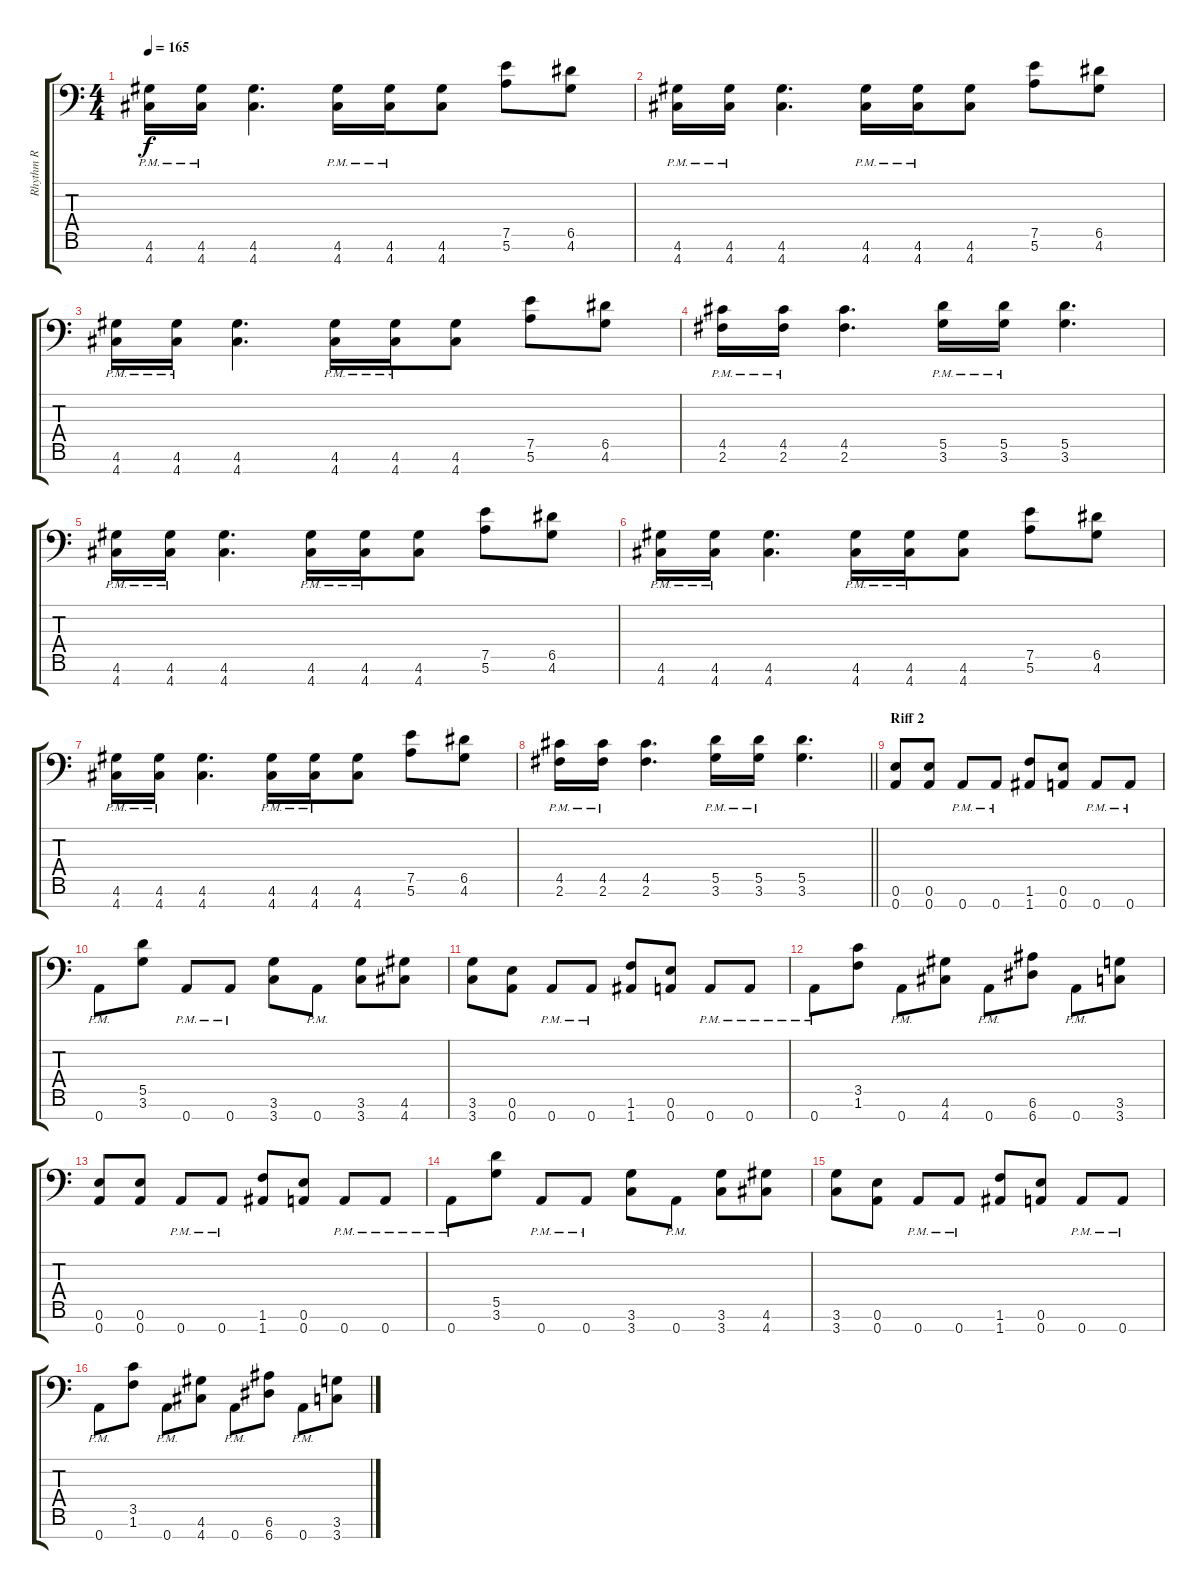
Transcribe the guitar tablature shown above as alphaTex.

\track ("Rhythm R" "Rhythm R") {instrument overdrivenguitar}
\staff {score tabs}
\tuning (E4 B3 G3 D3 A2 E2 A1) {hide}
\ts (4 4)
\tempo 165
\clef f4
\ks c
(4.6{pm} 4.7{pm}).16{dy f} (4.6{pm} 4.7{pm}).16 (4.6 4.7).4{d} (4.6{pm} 4.7{pm}).16 (4.6{pm} 4.7{pm}).16 (4.6 4.7).8 (7.5 5.6).8 (6.5 4.6).8 |
(4.6{pm} 4.7{pm}).16 (4.6{pm} 4.7{pm}).16 (4.6 4.7).4{d} (4.6{pm} 4.7{pm}).16 (4.6{pm} 4.7{pm}).16 (4.6 4.7).8 (7.5 5.6).8 (6.5 4.6).8 |
(4.6{pm} 4.7{pm}).16 (4.6{pm} 4.7{pm}).16 (4.6 4.7).4{d} (4.6{pm} 4.7{pm}).16 (4.6{pm} 4.7{pm}).16 (4.6 4.7).8 (7.5 5.6).8 (6.5 4.6).8 |
(4.5{pm} 2.6{pm}).16 (4.5{pm} 2.6{pm}).16 (4.5 2.6).4{d} (5.5{pm} 3.6{pm}).16 (5.5{pm} 3.6{pm}).16 (5.5 3.6).4{d} |
(4.6{pm} 4.7{pm}).16 (4.6{pm} 4.7{pm}).16 (4.6 4.7).4{d} (4.6{pm} 4.7{pm}).16 (4.6{pm} 4.7{pm}).16 (4.6 4.7).8 (7.5 5.6).8 (6.5 4.6).8 |
(4.6{pm} 4.7{pm}).16 (4.6{pm} 4.7{pm}).16 (4.6 4.7).4{d} (4.6{pm} 4.7{pm}).16 (4.6{pm} 4.7{pm}).16 (4.6 4.7).8 (7.5 5.6).8 (6.5 4.6).8 |
(4.6{pm} 4.7{pm}).16 (4.6{pm} 4.7{pm}).16 (4.6 4.7).4{d} (4.6{pm} 4.7{pm}).16 (4.6{pm} 4.7{pm}).16 (4.6 4.7).8 (7.5 5.6).8 (6.5 4.6).8 |
\barLineRight lightlight
(4.5{pm} 2.6{pm}).16 (4.5{pm} 2.6{pm}).16 (4.5 2.6).4{d} (5.5{pm} 3.6{pm}).16 (5.5{pm} 3.6{pm}).16 (5.5 3.6).4{d} |
\section ("" "Riff 2")
(0.6 0.7).8 (0.6 0.7).8 0.7{pm}.8 0.7{pm}.8 (1.6 1.7).8 (0.6 0.7).8 0.7{pm}.8 0.7{pm}.8 |
0.7{pm}.8 (5.5 3.6).8 0.7{pm}.8 0.7{pm}.8 (3.6 3.7).8 0.7{pm}.8 (3.6 3.7).8 (4.6 4.7).8 |
(3.6 3.7).8 (0.6 0.7).8 0.7{pm}.8 0.7{pm}.8 (1.6 1.7).8 (0.6 0.7).8 0.7{pm}.8 0.7{pm}.8 |
0.7{pm}.8 (3.5 1.6).8 0.7{pm}.8 (4.6 4.7).8 0.7{pm}.8 (6.6 6.7).8 0.7{pm}.8 (3.6 3.7).8 |
(0.6 0.7).8 (0.6 0.7).8 0.7{pm}.8 0.7{pm}.8 (1.6 1.7).8 (0.6 0.7).8 0.7{pm}.8 0.7{pm}.8 |
0.7{pm}.8 (5.5 3.6).8 0.7{pm}.8 0.7{pm}.8 (3.6 3.7).8 0.7{pm}.8 (3.6 3.7).8 (4.6 4.7).8 |
(3.6 3.7).8 (0.6 0.7).8 0.7{pm}.8 0.7{pm}.8 (1.6 1.7).8 (0.6 0.7).8 0.7{pm}.8 0.7{pm}.8 |
0.7{pm}.8 (3.5 1.6).8 0.7{pm}.8 (4.6 4.7).8 0.7{pm}.8 (6.6 6.7).8 0.7{pm}.8 (3.6 3.7).8
